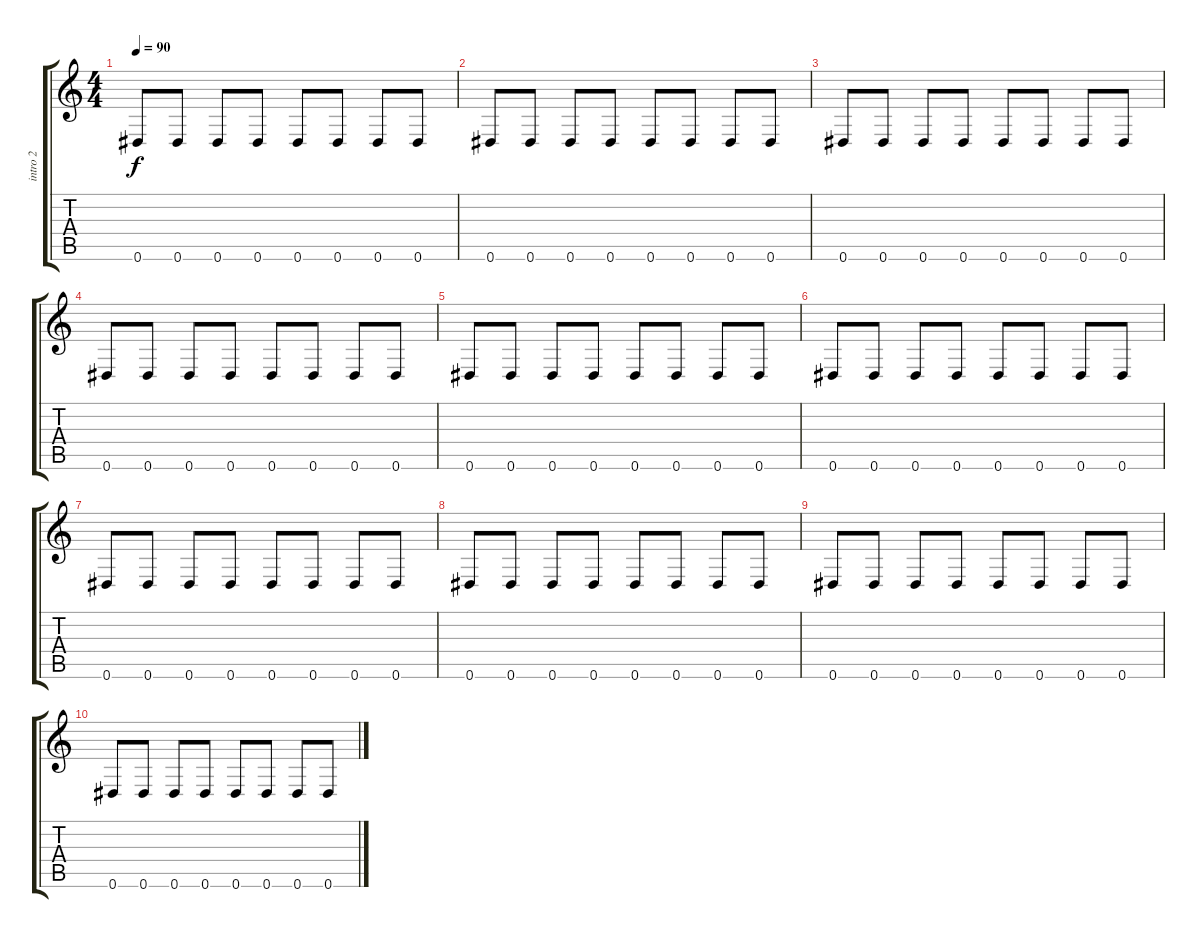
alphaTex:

\track ("intro 2" "intro 2") {instrument synthbass1}
\staff {score tabs}
\tuning (Eb4 Bb3 Gb3 Db3 Ab2 Eb2) {hide}
\ts (4 4)
\tempo 90
\clef g2
\ks c
0.6.8{dy f} 0.6.8 0.6.8 0.6.8 0.6.8 0.6.8 0.6.8 0.6.8 |
0.6.8 0.6.8 0.6.8 0.6.8 0.6.8 0.6.8 0.6.8 0.6.8 |
0.6.8 0.6.8 0.6.8 0.6.8 0.6.8 0.6.8 0.6.8 0.6.8 |
0.6.8 0.6.8 0.6.8 0.6.8 0.6.8 0.6.8 0.6.8 0.6.8 |
0.6.8 0.6.8 0.6.8 0.6.8 0.6.8 0.6.8 0.6.8 0.6.8 |
0.6.8 0.6.8 0.6.8 0.6.8 0.6.8 0.6.8 0.6.8 0.6.8 |
0.6.8 0.6.8 0.6.8 0.6.8 0.6.8 0.6.8 0.6.8 0.6.8 |
0.6.8 0.6.8 0.6.8 0.6.8 0.6.8 0.6.8 0.6.8 0.6.8 |
0.6.8 0.6.8 0.6.8 0.6.8 0.6.8 0.6.8 0.6.8 0.6.8 |
0.6.8 0.6.8 0.6.8 0.6.8 0.6.8 0.6.8 0.6.8 0.6.8
